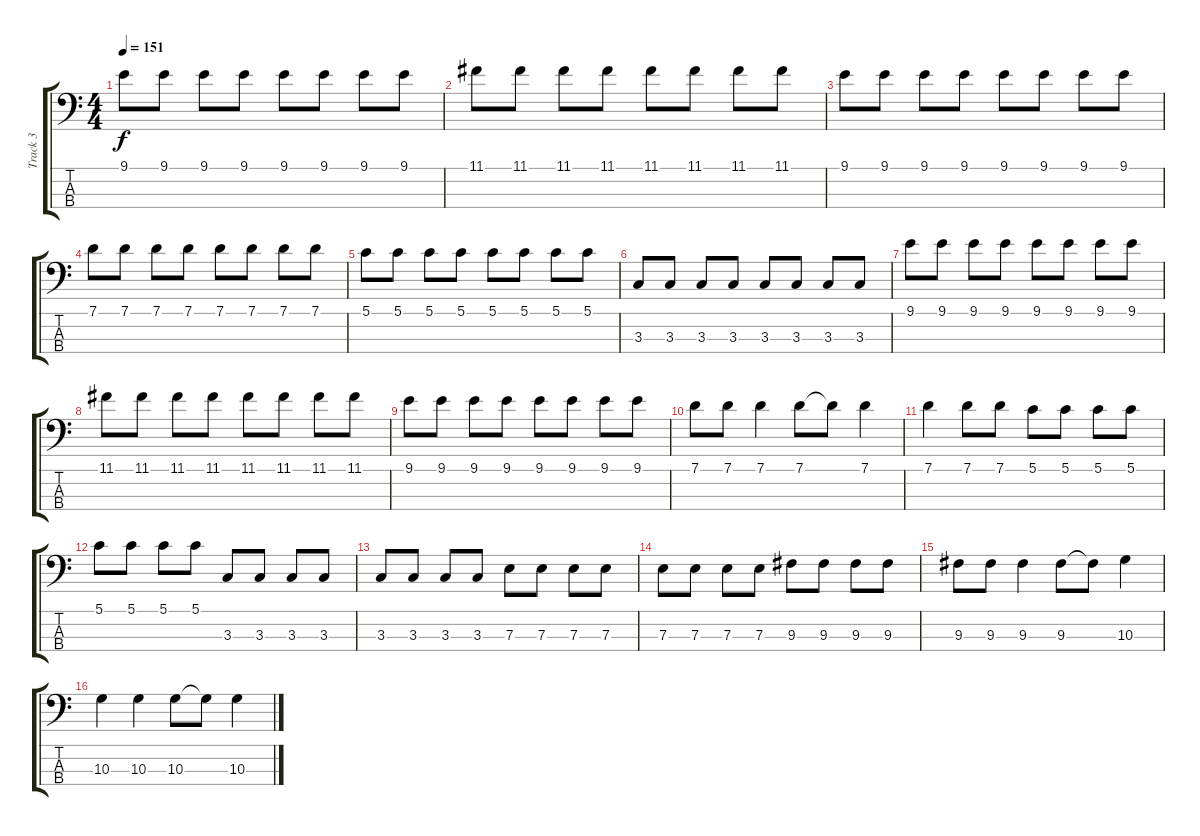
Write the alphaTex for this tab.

\track ("Track 3" "Track 3") {instrument electricbassfinger}
\staff {score tabs}
\tuning (G2 D2 A1 E1) {hide}
\ts (4 4)
\tempo 151
\clef f4
\ks c
9.1.8{dy f instrument electricbassfinger} 9.1.8 9.1.8 9.1.8 9.1.8 9.1.8 9.1.8 9.1.8 |
11.1.8 11.1.8 11.1.8 11.1.8 11.1.8 11.1.8 11.1.8 11.1.8 |
9.1.8 9.1.8 9.1.8 9.1.8 9.1.8 9.1.8 9.1.8 9.1.8 |
7.1.8 7.1.8 7.1.8 7.1.8 7.1.8 7.1.8 7.1.8 7.1.8 |
5.1.8 5.1.8 5.1.8 5.1.8 5.1.8 5.1.8 5.1.8 5.1.8 |
3.3.8 3.3.8 3.3.8 3.3.8 3.3.8 3.3.8 3.3.8 3.3.8 |
9.1.8 9.1.8 9.1.8 9.1.8 9.1.8 9.1.8 9.1.8 9.1.8 |
11.1.8 11.1.8 11.1.8 11.1.8 11.1.8 11.1.8 11.1.8 11.1.8 |
9.1.8 9.1.8 9.1.8 9.1.8 9.1.8 9.1.8 9.1.8 9.1.8 |
7.1.8 7.1.8 7.1.4 7.1.8 7.1{t}.8 7.1.4 |
7.1.4 7.1.8 7.1.8 5.1.8 5.1.8 5.1.8 5.1.8 |
5.1.8 5.1.8 5.1.8 5.1.8 3.3.8 3.3.8 3.3.8 3.3.8 |
3.3.8 3.3.8 3.3.8 3.3.8 7.3.8 7.3.8 7.3.8 7.3.8 |
7.3.8 7.3.8 7.3.8 7.3.8 9.3.8 9.3.8 9.3.8 9.3.8 |
9.3.8 9.3.8 9.3.4 9.3.8 9.3{t}.8 10.3.4 |
10.3.4 10.3.4 10.3.8 10.3{t}.8 10.3.4
